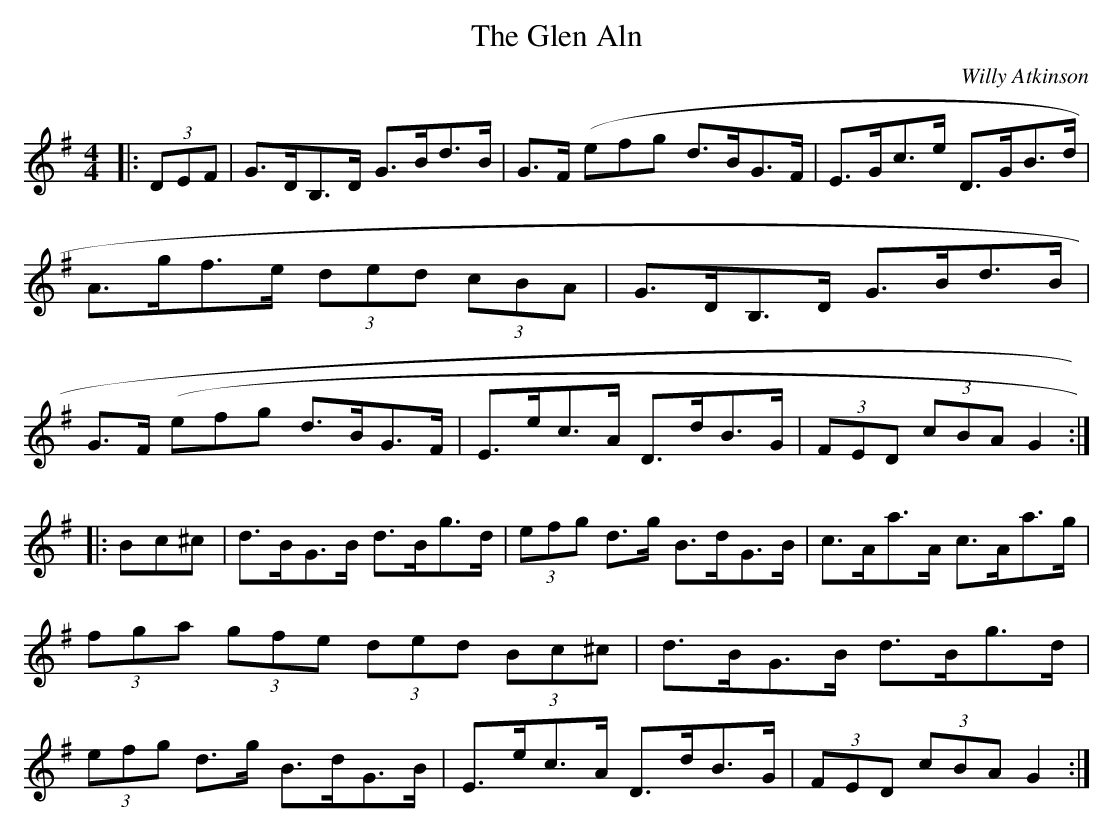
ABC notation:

X:1
T:Glen Aln, The
C:Willy Atkinson
L:1/8
M:4/4
K:G
E:10
|:(3DEF|G>DB,>D G>Bd>B|G>F (efg d>BG>F|E>Gc>e D>GB>d|A>gf>e (3ded (3cBA|\
G>DB,>D G>Bd>B|G>F (efg d>BG>F|E>ec>A D>dB>G|(3FED (3cBA G2:|*
E:9
|:Bc^c|d>BG>B d>Bg>d|(3efg d>g B>dG>B|c>Aa>A c>Aa>g|(3fga (3gfe (3ded (3Bc^c|\
d>BG>B d>Bg>d|(3efg d>g B>dG>B|E>ec>A D>dB>G|(3FED (3cBA G2:|**
